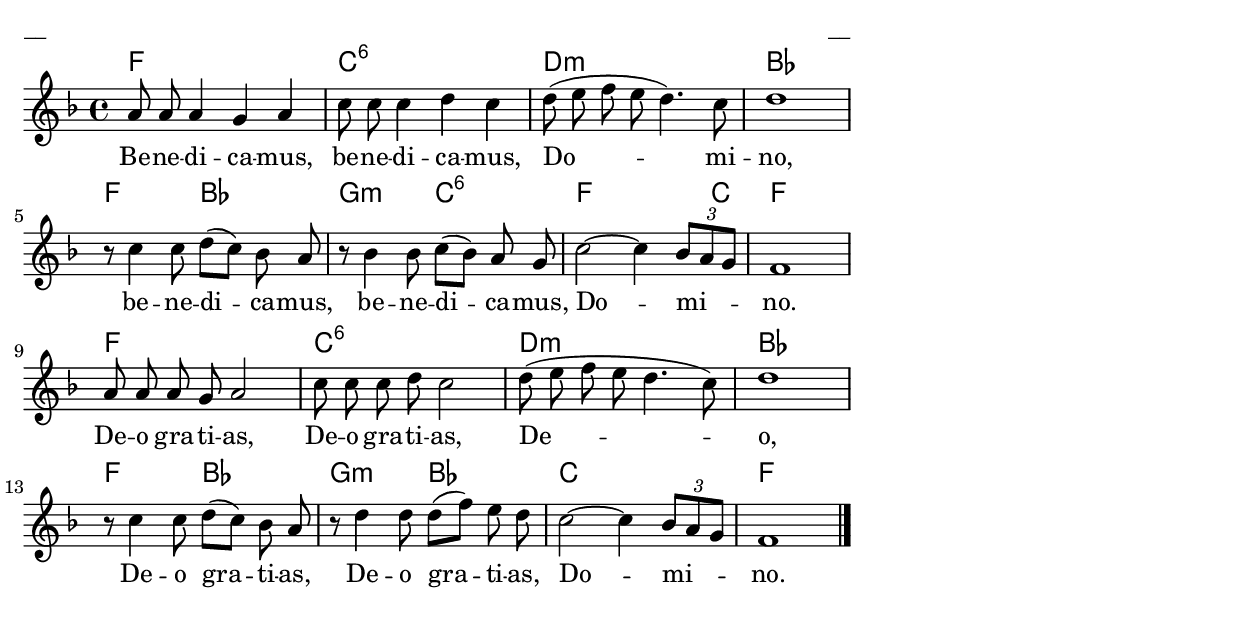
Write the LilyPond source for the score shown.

\version "2.13.18"


\paper {
line-width = 14\cm
left-margin = 0.4\cm
between-system-padding = 0.1\cm
between-system-space = 0.1\cm
}

\layout {
indent = #0
ragged-last = ##f
}

chordsA = \chordmode {
f1 c:6 d:min bes f2 bes g:min c:6 f2. s8 c f1 f c:6 d:min bes f2 bes g:min bes c1 f
}

voiceA = \relative c''{
\clef "treble"
\key f \major
\time 4/4

a8 a a4 g a | c8 c c4 d c | d8 (e f e d4.) c8 | d1 |
r8 c4 c8 d [(c]) bes a | r bes4 bes8 c [(bes]) a g | c2~ c4 \times 2/3 {bes8 [a g]} | f1 |
a8 a a g a2 | c8 c c d c2 | d8 (e f e d4. c8) | d1 |
r8 c4 c8 d8 [(c]) bes a | r d4 d8 d [(f]) e d | c2~ c4 \times 2/3 {bes8 [a g]} | f1 \bar"|."
}
lyricA = \lyricmode {
Be -- ne -- di -- ca -- mus, be -- ne -- di -- ca -- mus, Do -- mi -- no, 
be -- ne -- di -- ca -- mus, be -- ne -- di -- ca -- mus, Do -- mi -- no.
De -- o gra -- ti -- as, De -- o gra -- ti -- as, De -- o, 
De -- o gra -- ti -- as, De -- o gra -- ti -- as, Do -- mi -- no.
}


fullScore = <<
\new ChordNames { \chordsA }
\new Staff {
<<
\new Voice = "voiceA" { \oneVoice \autoBeamOff \voiceA }
\lyricsto "voiceA" \new Lyrics \lyricA
>>
}
>>


\score {
\fullScore
\header { piece = "__" opus = "__" }
}
\markup { \with-color #(x11-color 'white) \sans \smaller "aaa" }
\score {
\unfoldRepeats
\fullScore
\midi {
\context { \Staff \remove "Staff_performer" }
\context { \Voice \consists "Staff_performer" }
}
}